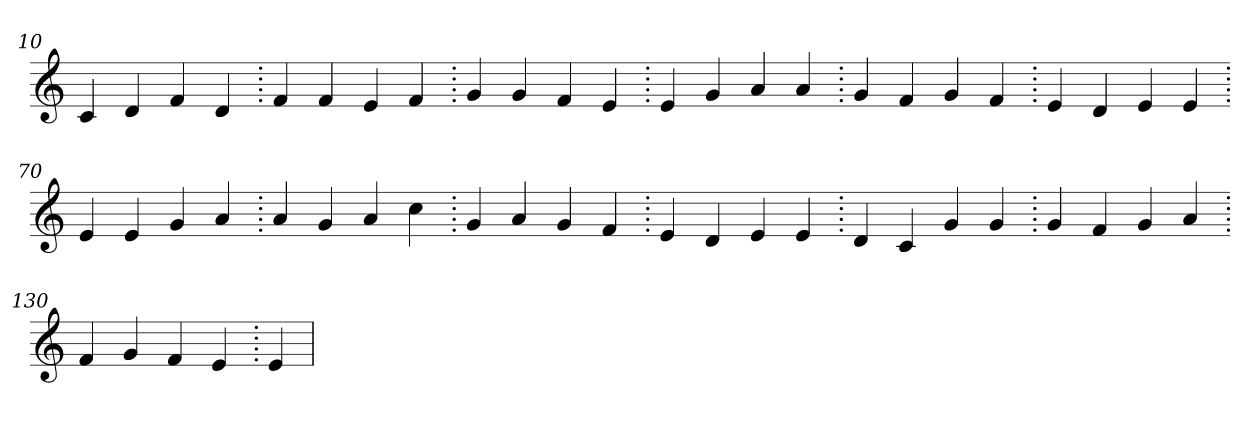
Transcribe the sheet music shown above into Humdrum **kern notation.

**kern
*part1
*staff1
*clefG2
=10.
4c
4d
4f
4d
=20.
4f
4f
4e
4f
=30.
4g
4g
4f
4e
=40.
4e
4g
4a
4a
=50.
4g
4f
4g
4f
=60.
4e
4d
4e
4e
=70.
4e
4e
4g
4a
=80.
4a
4g
4a
4cc
=90.
4g
4a
4g
4f
=100.
4e
4d
4e
4e
=110.
4d
4c
4g
4g
=120.
4g
4f
4g
4a
=130.
4f
4g
4f
4e
=140.
4e
=
*-
